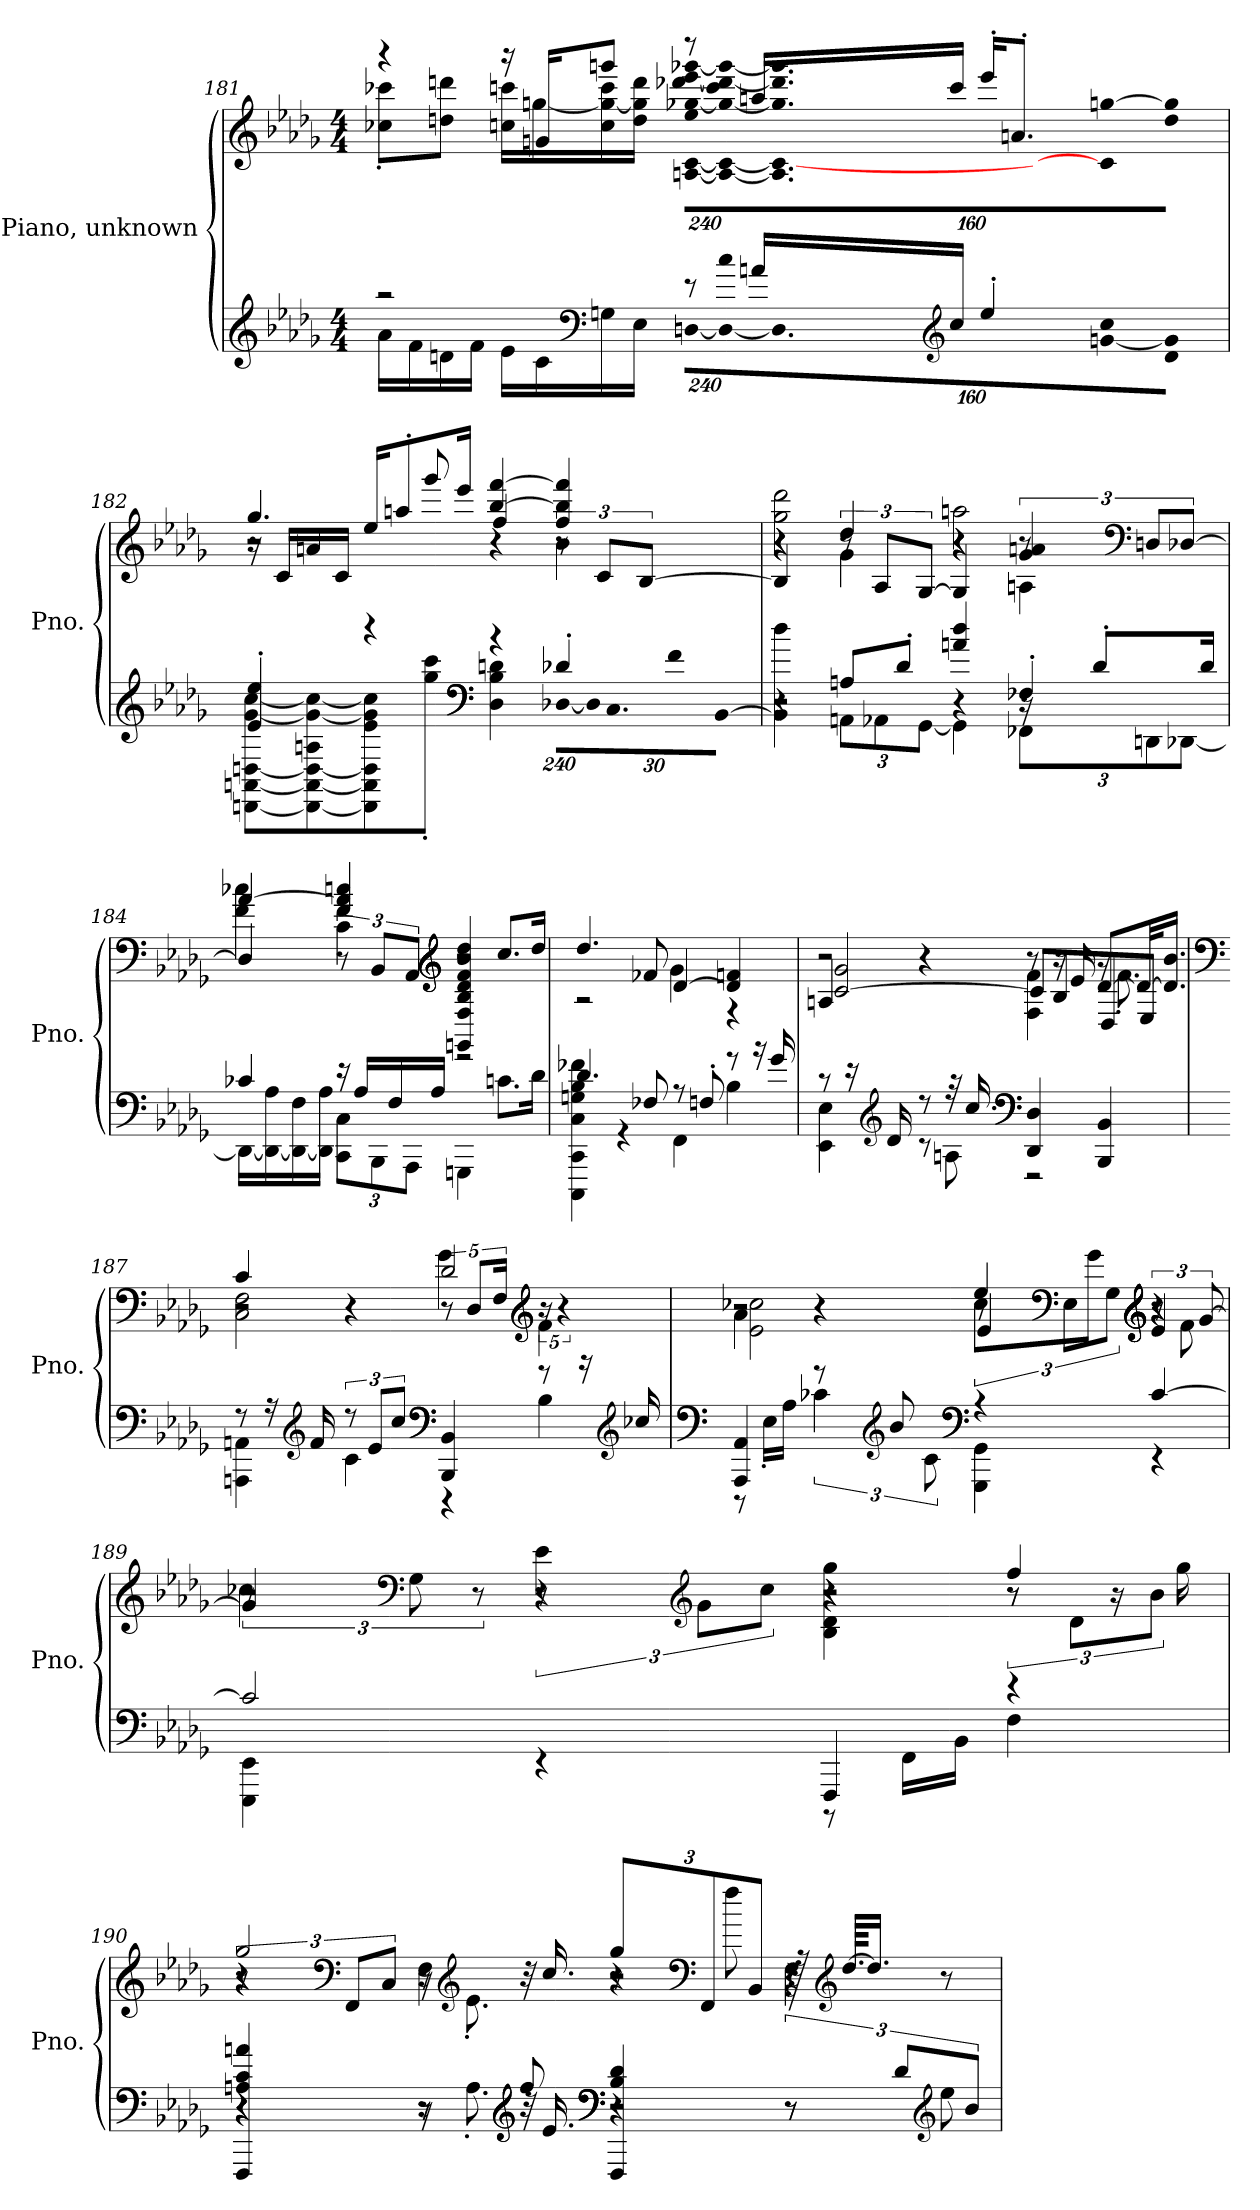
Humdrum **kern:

**kern	**kern
*part1	*part1
*staff2	*staff1
*I"Piano, unknown	*
*I'Pno.	*
!!LO:PB:g=z
*clefG2	*clefG2
*k[b-e-a-d-g-]	*k[b-e-a-d-g-]
*M4/4	*M4/4
=181	=181
*^	*^
2r	16a-\LL	4r	8cc-X\' 8ccc-X\'L
.	16f\	.	.
.	16dn\	.	8ddn\ 8dddn\J
.	16f\JJ	.	.
.	16e-\LL	16r	16ccn\ 16cccn\LL
.	16c\	16gn/KL	[16ggn\
*clefF4	*	*	*
.	16Gn\	8gggn/J	16cc\ 16gg\_ 16ccc\
.	16E-\JJ	.	16dd\ 16gg\] 16ddd\JJ
*	*Xbrackettup	*	*
!	!LO:N:vis=16	!	!
*	*	*	*Xbrackettup
!	!	!	!LO:N:vis=16
8r	[1920%137Dn\LL	8r	[1920%137An\ [1920%137c\ 1920%137ee-\ [1920%137gg-X\ [1920%137ddd-X\ 1920%137eee-\ [1920%137ggg-X\LL
!	!LO:N:vis=16	!	!LO:N:vis=16
.	1920%137D\_ 1920%137cc\J	.	1920%137A\_ 1920%137c\_ 1920%137gg-\_ 1920%137ccc\ 1920%137ddd-\_ 1920%137ggg-\_J
16an/LL	.	16aan/LL	.
!	!LO:N:vis=8.	!	!LO:N:vis=8.
.	640%137D\]	.	640%137A\] 640%137c\_ 640%137gg-\] 640%137ddd-\] 640%137ggg-\]
*clefG2	*	*	*
16cc/JJ	.	16ccc/JJ	.
4ee-'/	.	16eee-'/KL	.
.	.	8.an'/J	.
.	1920ryy	.	1920ryy
!	!LO:N:vis=16	!	!LO:N:vis=16
.	[1920%137gn\ 1920%137cc\L	.	1920%137c\] [1920%137ggn\L
!	!LO:N:vis=16	!	!LO:N:vis=16
.	1920%137d\ 1920%137g\]JJ	.	1920%137dd\ 1920%137gg\]JJ
!!LO:LB:g=z
=182	=182	=182	=182
*	*	*	*^
4e-/' 4ee-/'	[8DDn\ [8AAn\ [8Dn\ [8g-\ [8cc\L	4.gg-/	2r	16r
.	.	.	.	16c/LL
.	8DD\_ 8AA\_ 8D\_ 8An\ 8g-\_ 8cc\_	.	.	16an/
.	.	.	.	16c/JJ
4r	8DD\] 8AA\] 8D\] 8e-\ 8g-\] 8cc\]	.	.	16ee-/KL
.	.	.	.	8aan'/
.	8gg-\' 8ccc\'J	8ggg-/	.	.
.	.	.	.	16eee-/Jk
*clefF4	*	*	*	*
4r	4D\ 4B-\ 4dn\	[4bb-/ [4fff/	4r	4ff/
!	!LO:N:vis=16	!	!	!
*	*	*	*	*brackettup
4d-X'/	[1920%137D-X\LL	4ff/ 4bb-/] 4fff/]	4b-\	12r
!	!LO:N:vis=64	!	!	!
.	960%17D-\KL]	.	.	.
.	.	.	.	12c/L
!	!LO:N:vis=32.	!	!	!
.	1920%103C\	.	.	.
!	!LO:N:vis=32	!	!	!
.	640%23f\J	.	.	.
.	.	.	.	[12B-/J
!	!LO:N:vis=16	!	!	!
.	[1920%137BB-\JJ	.	.	.
=183	=183	=183	=183	=183
*	*^	*	*	*^
4r	4BB-\] 4dd-\	2r	4r	2gg-\ 2ddd-\	4B-/]	4r
8An/L	12AAn\L	.	4dd-/	.	12r	4g-\
.	12AA-X\	.	.	.	12A-/L	.
8d-'/J	.	.	.	.	.	.
.	[12GG-\J	.	.	.	[12G-/J	.
4an/ 4dd-/	4GG-\]	4r	4r	2aan\	4G-/]	4r
16r	12FF-X\L	4F-X'/	4g-/ 4an/	.	12r	4An\
8d-'/L	.	.	.	.	.	.
*	*	*	*clefF4	*	*	*
.	12DDn\	.	.	.	12Dn/L	.
.	[12DD-X\J	.	.	.	[12D-X/J	.
16d-/Jk	.	.	.	.	.	.
*	*v	*v	*	*	*	*
*	*	*	*	*v	*v
!!LO:LB:g=z
=184	=184	=184	=184	=184
4c-X/	16DD-\LL_	[4a-/	4f\ 4cc-X\	4D-/]
.	16DD-\_ 16A-\	.	.	.
.	16DD-\_ 16F\	.	.	.
.	16DD-\] 16A-\JJ	.	.	.
16r	12CC\ 12C\L	4f/ 4a-/] 4ccn/	4c\	12r
16A-/LL	.	.	.	.
.	12BBB-\	.	.	12BB-/L
16F/	.	.	.	.
.	12AAA-\J	.	.	12AA-/J
16A-/JJ	.	.	.	.
*	*	*clefG2	*	*
2r	4GGGn\	2r	2r	4GGn/ 4F/ 4B-/ 4d-/ 4f/ 4b-/ 4dd-/
.	8.cn\L	.	.	8.cc/L
.	16d-\Jk	.	.	16dd-/Jk
*	*	*	*v	*v
=185	=185	=185	=185
4.d-/	4CCC\ 4CC\ 4C\ 4Gn\ 4B-\ 4f-X\	4.dd-/	2r
.	4r	.	.
8F-X/	.	8f-X/	.
8r	4FF\	[4d-/	4g-\
8Fn'/	.	.	.
8r	4B-\	4d-/] 4fn/	4r
16r	.	.	.
16g-/	.	.	.
!!LO:LB:g=z
=186	=186	=186	=186
*	*	*	*^
8r	4EE-\ 4E-\	4An/	2r	[2c/ 2g-/
16r	.	.	.	.
*clefG2	*	*	*	*
16d-/	.	.	.	.
8r	8r	4r	.	.
32r	8An\	.	.	.
16.cc/	.	.	.	.
*clefF4	*	*	*	*
4DD-/ 4D-/	2r	8r	4F\ 4f\	8c/L]
.	.	16r	.	8B-/
.	.	16e-/	.	.
4BBB-/ 4BB-/	.	[8d-/L	16r	8D-/
.	.	.	8.f'\	.
.	.	32d-/KL_	.	8E-/J
.	.	16.d-/] 16.b-/JJ	.	.
!!LO:LB:g=z	!!	!!
=187	=187	=187	=187	=187
*	*	*clefF4	*	*
8r	4AAAn\ 4AAn\	2r	2C\ 2F\	4c/
16r	.	.	.	.
*clefG2	*	*	*	*
16f/	.	.	.	.
*brackettup	*	*	*	*
12r	4c\	.	.	4r
12e-/L	.	.	.	.
12cc/J	.	.	.	.
*clefF4	*	*	*	*
4BBB-/ 4BB-/	4r	2d-/	4g-\	10r
.	.	.	.	10D-/L
.	.	.	.	20F/Jk
*	*	*clefG2	*	*
8r	4B-\	.	4f\	20r
.	.	.	.	5r
16r	.	.	.	.
*clefG2	*	*	*	*
16cc-X/	.	.	.	.
*	*	*v	*v	*v
!!LO:LB:g=z
=188	=188	=188
*clefF4	*	*
*	*	*^
*	*	*	*^
*	*	*	*	*^
4AAA-/ 4AA-/	8r	2r	4a-\	2r	2e-\ 2cc-X\
.	16E-'\LL	.	.	.	.
.	16A-\JJ	.	.	.	.
8r	6c-X\	.	4r	.	.
*clefG2	*	*	*	*	*
8b-/	.	.	.	.	.
.	12c-\	.	.	.	.
*clefF4	*	*	*	*	*
4r	4GGG-\ 4GG-\	4ee-/	8cc-\L	4e-/	12r
*	*	*clefF4	*	*	*
.	.	.	.	.	12E-\L
.	.	.	8g-\J	.	.
.	.	.	.	.	12G-\J
*	*	*clefG2	*	*	*
[4c-/	4r	6r	8r	4e-/	4r
.	.	.	8f\	.	.
.	.	[12g-/	.	.	.
=189	=189	=189	=189	=189	=189
2c-/]	4EEE-\ 4EE-\	4g-/]	4cc-X\	2r	12r
*	*	*clefF4	*	*	*
.	.	.	.	.	12G-\
.	.	.	.	.	12r
.	4r	4r	4e-\	.	12r
*	*	*clefG2	*	*	*
.	.	.	.	.	12g-\L
.	.	.	.	.	12cc-\J
4FFF/	8r	2r	4r	4r	4B-\ 4d-\ 4gg-\
.	16FF\LL	.	.	.	.
.	16BB-\JJ	.	.	.	.
4r	4F\	.	8r	4ff/	12r
.	.	.	.	.	12d-\L
.	.	.	16r	.	.
.	.	.	.	.	12b-\J
.	.	.	16gg-\	.	.
!!LO:PB:g=z	!!	!!	!!
=190	=190	=190	=190	=190	=190
*	*^	*	*	*	*
4r	4r	4FFF/ 4An/ 4c/ 4an/	2gg-/	4r	12r	4r
*	*	*	*clefF4	*	*	*
.	.	.	.	.	12FF/L	.
.	.	.	.	.	12C/J	.
8r	16r	8r	.	16r	8r	4F\
*	*	*	*clefG2	*	*	*
.	8.A'\	.	.	8.e-'\	.	.
*clefG2	*	*	*	*	*	*
8ff/	.	32r	.	.	32r	.
.	.	16.e-/	.	.	16.cc/	.
*clefF4	*	*	*	*	*	*
*	*	*	*	*	*Xbrackettup	*
2r	4r	4FFF/ 4B-/ 4d-/	2r	8r	12gg-/L	4r
*	*	*	*clefF4	*	*	*
.	.	.	.	.	12FF/	.
.	.	.	.	8ff\	.	.
.	.	.	.	.	12BB-/J	.
.	8r	12r	.	4r	128r	4F\
*	*	*	*clefG2	*	*	*
.	.	.	.	.	[64.dd-/KKLL	.
.	.	.	.	.	16.dd-/JJ]	.
.	.	12d-/L	.	.	.	.
*clefG2	*	*	*	*	*	*
.	8ee-\	.	.	.	8r	.
.	.	12b-/J	.	.	.	.
*v	*v	*v	*	*	*	*
*	*v	*v	*v	*v
=	=
*-	*-
